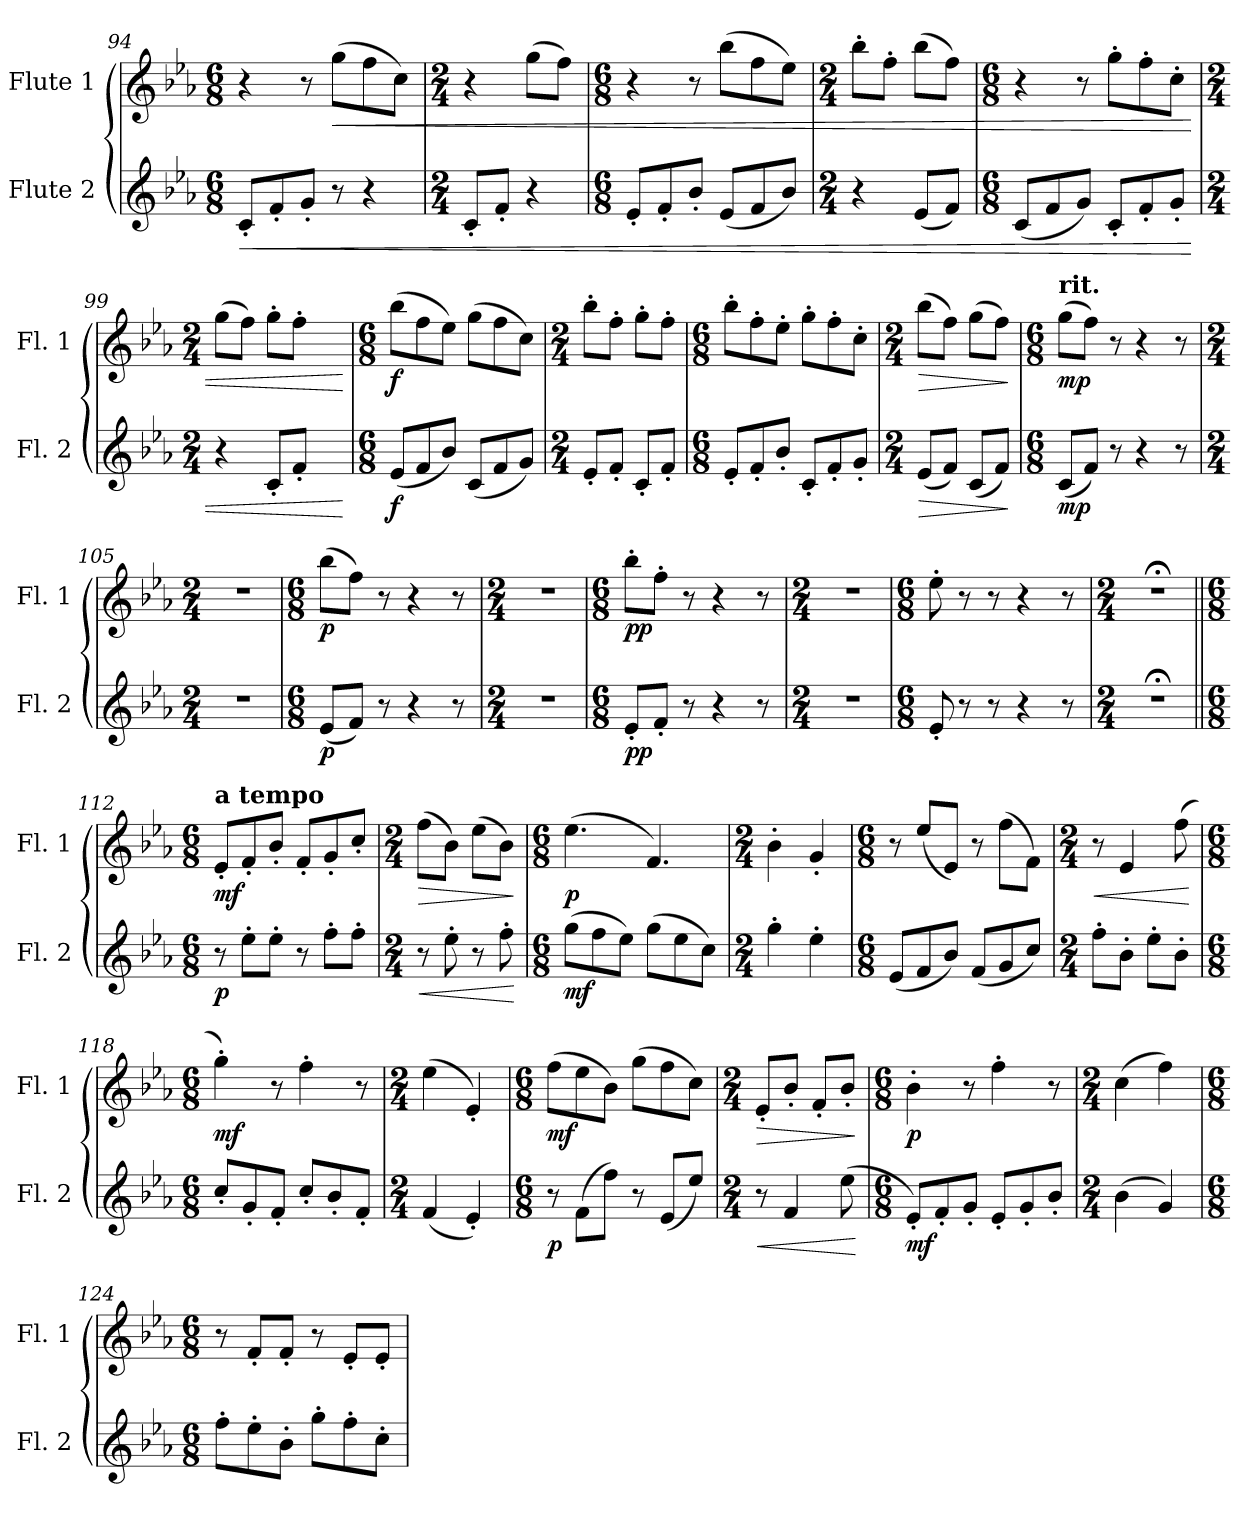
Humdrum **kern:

**kern	**dynam	**kern	**dynam
*part2	*part2	*part1	*part1
*staff2	*staff2	*staff1	*staff1
*I"Flute 2	*	*I"Flute 1	*
*I'Fl. 2	*	*I'Fl. 1	*
*clefG2	*	*clefG2	*
*k[b-e-a-]	*	*k[b-e-a-]	*
*M6/8	*	*M6/8	*
=94	=94	=94	=94
!	!LO:HP:b	!	!
8c'/L	<	4r	.
8f'/	.	.	.
8g'/J	.	8r	.
!	!	!	!LO:HP:b
8r	.	(8gg\L	<
4r	.	8ff\	.
.	.	8cc\J)	.
=95	=95	=95	=95
*M2/4	*	*M2/4	*
8c'/L	.	4r	.
8f'/J	.	.	.
4r	.	(8gg\L	.
.	.	8ff\J)	.
!!LO:LB:g=z
=96	=96	=96	=96
*M6/8	*	*M6/8	*
8e-'/L	.	4r	.
8f'/	.	.	.
8b-'/J	.	8r	.
(8e-/L	.	(8bb-\L	.
8f/	.	8ff\	.
8b-/J)	.	8ee-\J)	.
=97	=97	=97	=97
*M2/4	*	*M2/4	*
4r	.	8bb-'\L	.
.	.	8ff'\J	.
(8e-/L	.	(8bb-\L	.
8f/J)	.	8ff\J)	.
=98	=98	=98	=98
*M6/8	*	*M6/8	*
(8c/L	.	4r	.
8f/	.	.	.
8g/J)	.	8r	.
8c'/L	.	8gg'\L	.
8f'/	.	8ff'\	.
8g'/J	.	8cc'\J	.
=99	=99	=99	=99
*M2/4	*	*M2/4	*
4r	.	(8gg\L	.
.	.	8ff\J)	.
8c'/L	.	8gg'\L	.
8f'/J	.	8ff'\J	.
.	[	.	[
=100	=100	=100	=100
*M6/8	*	*M6/8	*
!	!LO:DY:b	!	!LO:DY:b
(8e-/L	f	(8bb-\L	f
8f/	.	8ff\	.
8b-/J)	.	8ee-\J)	.
(8c/L	.	(8gg\L	.
8f/	.	8ff\	.
8g/J)	.	8cc\J)	.
=101	=101	=101	=101
*M2/4	*	*M2/4	*
8e-'/L	.	8bb-'\L	.
8f'/J	.	8ff'\J	.
8c'/L	.	8gg'\L	.
8f'/J	.	8ff'\J	.
!!LO:PB:g=z
=102	=102	=102	=102
*M6/8	*	*M6/8	*
8e-'/L	.	8bb-'\L	.
8f'/	.	8ff'\	.
8b-'/J	.	8ee-'\J	.
8c'/L	.	8gg'\L	.
8f'/	.	8ff'\	.
8g'/J	.	8cc'\J	.
=103	=103	=103	=103
*M2/4	*	*M2/4	*
!	!LO:HP:b	!	!LO:HP:b
(8e-/L	>	(8bb-\L	>
8f/J)	.	8ff\J)	.
(8c/L	.	(8gg\L	.
8f/J)	.	8ff\J)	.
.	]	.	]
=104	=104	=104	=104
*M6/8	*	*M6/8	*
!	!	!LO:TX:a:B:t=rit.	!
!	!LO:DY:b	!	!LO:DY:b
(8c/L	mp	(8gg\L	mp
8f/J)	.	8ff\J)	.
8r	.	8r	.
4r	.	4r	.
8r	.	8r	.
=105	=105	=105	=105
*M2/4	*	*M2/4	*
*	*	*MM150	*
2r	.	2r	.
=106	=106	=106	=106
*M6/8	*	*M6/8	*
!	!LO:DY:b	!	!LO:DY:b
(8e-/L	p	(8bb-\L	p
8f/J)	.	8ff\J)	.
8r	.	8r	.
4r	.	4r	.
8r	.	8r	.
=107	=107	=107	=107
*M2/4	*	*M2/4	*
*	*	*MM135	*
2r	.	2r	.
!!LO:LB:g=z
=108	=108	=108	=108
*M6/8	*	*M6/8	*
!	!LO:DY:b	!	!LO:DY:b
8e-'/L	pp	8bb-'\L	pp
8f'/J	.	8ff'\J	.
8r	.	8r	.
4r	.	4r	.
8r	.	8r	.
=109	=109	=109	=109
*M2/4	*	*M2/4	*
2r	.	2r	.
=110	=110	=110	=110
*M6/8	*	*M6/8	*
8e-'/	.	8ee-'\	.
8r	.	8r	.
8r	.	8r	.
4r	.	4r	.
8r	.	8r	.
=111	=111	=111	=111
*M2/4	*	*M2/4	*
2r;<	.	2r;<	.
=112||	=112||	=112||	=112||
*M6/8	*	*M6/8	*
!	!	!LO:TX:a:B:t=a tempo	!
!	!LO:DY:b	!	!LO:DY:b
8r	p	8e-'/L	mf
8ee-'\L	.	8f'/	.
8ee-'\J	.	8b-'/J	.
8r	.	8f'/L	.
8ff'\L	.	8g'/	.
8ff'\J	.	8cc'/J	.
=113	=113	=113	=113
*M2/4	*	*M2/4	*
!	!LO:HP:b	!	!LO:HP:b
8r	<	(8ff\L	>
8ee-'\	.	8b-\J)	.
8r	.	(8ee-\L	.
8ff'\	.	8b-\J)	.
.	[	.	]
!!LO:LB:g=z
=114	=114	=114	=114
*M6/8	*	*M6/8	*
!	!LO:DY:b	!	!LO:DY:b
(8gg\L	mf	(4.ee-\	p
8ff\	.	.	.
8ee-\J)	.	.	.
(8gg\L	.	4.f/)	.
8ee-\	.	.	.
8cc\J)	.	.	.
=115	=115	=115	=115
*M2/4	*	*M2/4	*
4gg'\	.	4b-'\	.
4ee-'\	.	4g'/	.
=116	=116	=116	=116
*M6/8	*	*M6/8	*
(8e-/L	.	8r	.
8f/	.	(8ee-/L	.
8b-/J)	.	8e-/J)	.
(8f/L	.	8r	.
8g/	.	(8ff\L	.
8cc/J)	.	8f\J)	.
=117	=117	=117	=117
*M2/4	*	*M2/4	*
!	!	!	!LO:HP:b
8ff'\L	.	8r	<
8b-'\J	.	4e-/	.
8ee-'\L	.	.	.
8b-'\J	.	(8ff\	.
.	.	.	[
=118	=118	=118	=118
*M6/8	*	*M6/8	*
!	!	!	!LO:DY:b
8cc'/L	.	4gg'\)	mf
8g'/	.	.	.
8f'/J	.	8r	.
8cc'/L	.	4ff'\	.
8b-'/	.	.	.
8f'/J	.	8r	.
=119	=119	=119	=119
*M2/4	*	*M2/4	*
(4f/	.	(4ee-\	.
4e-'/)	.	4e-'/)	.
!!LO:LB:g=z
=120	=120	=120	=120
*M6/8	*	*M6/8	*
!	!LO:DY:b	!	!LO:DY:b
8r	p	(8ff\L	mf
(8f\L	.	8ee-\	.
8ff\J)	.	8b-\J)	.
8r	.	(8gg\L	.
(8e-/L	.	8ff\	.
8ee-/J)	.	8cc\J)	.
=121	=121	=121	=121
*M2/4	*	*M2/4	*
!	!LO:HP:b	!	!LO:HP:b
8r	<	8e-'/L	>
4f/	.	8b-'/J	.
.	.	8f'/L	.
(8ee-\	.	8b-'/J	.
.	[	.	]
=122	=122	=122	=122
*M6/8	*	*M6/8	*
!	!LO:DY:b	!	!LO:DY:b
8e-'/L)	mf	4b-'\	p
8f'/	.	.	.
8g'/J	.	8r	.
8e-'/L	.	4ff'\	.
8g'/	.	.	.
8b-'/J	.	8r	.
=123	=123	=123	=123
*M2/4	*	*M2/4	*
(4b-\	.	(4cc\	.
4g/)	.	4ff\)	.
=124	=124	=124	=124
*M6/8	*	*M6/8	*
8ff'\L	.	8r	.
8ee-'\	.	8f'/L	.
8b-'\J	.	8f'/J	.
8gg'\L	.	8r	.
8ff'\	.	8e-'/L	.
8cc'\J	.	8e-'/J	.
=	=	=	=
*-	*-	*-	*-
